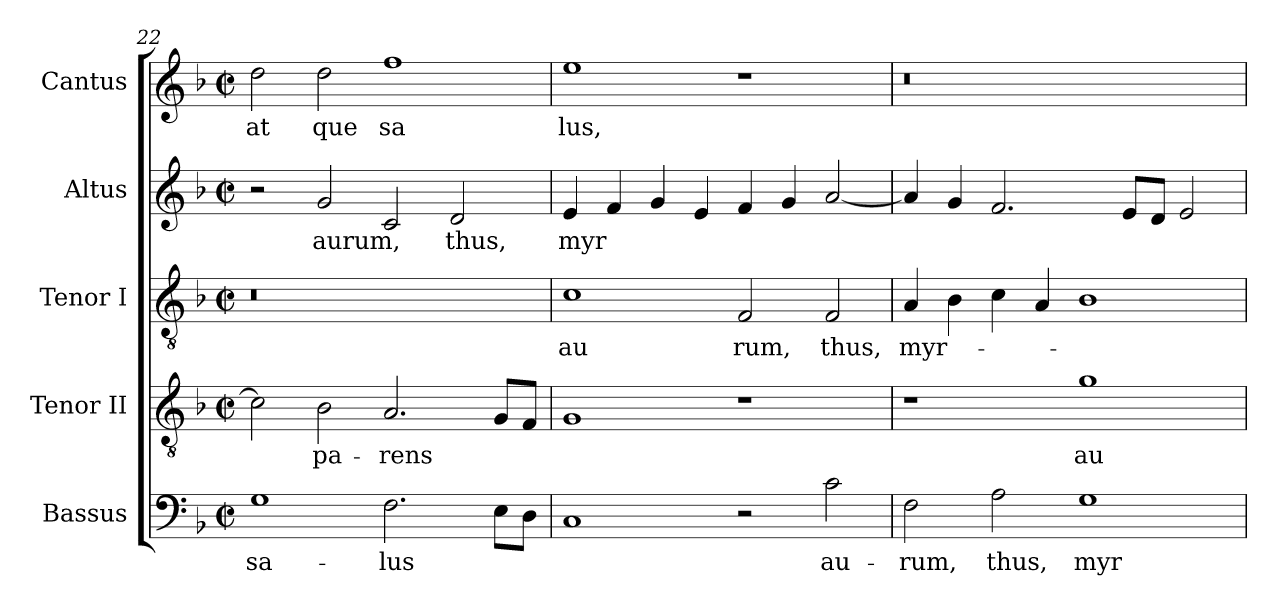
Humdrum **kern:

**kern	**text	**kern	**text	**kern	**text	**kern	**text	**kern	**text
*part5	*part5	*part4	*part4	*part3	*part3	*part2	*part2	*part1	*part1
*staff5	*staff5	*staff4	*staff4	*staff3	*staff3	*staff2	*staff2	*staff1	*staff1
*I"Bassus	*	*I"Tenor II	*	*I"Tenor I	*	*I"Altus	*	*I"Cantus	*
*clefF4	*	*clefGv2	*	*clefGv2	*	*clefG2	*	*clefG2	*
*k[b-]	*	*k[b-]	*	*k[b-]	*	*k[b-]	*	*k[b-]	*
*F:	*	*F:	*	*F:	*	*F:	*	*F:	*
*M2/2	*	*M2/2	*	*M2/2	*	*M2/2	*	*M2/2	*
*met(c|)	*	*met(c|)	*	*met(c|)	*	*met(c|)	*	*met(c|)	*
=22	=22	=22	=22	=22	=22	=22	=22	=22	=22
!	!LO:LY:b:cj	!	!	!	!	!	!	!	!LO:LY:b:cj
1G	sa-	2c\]	.	0r	.	2r	.	2dd\	at
!	!	!	!LO:LY:b:cj	!	!	!	!LO:LY:b	!	!LO:LY:b:cj
.	.	2B-\	-pa-	.	.	2g/	aurum,	2dd\	que
!	!LO:LY:b	!	!LO:LY:b	!	!	!	!	!	!LO:LY:b:cj
2.F\	-lus	2.A/	-rens	.	.	2c/	.	1ff	sa
!	!	!	!	!	!	!	!LO:LY:b:cj	!	!
.	.	.	.	.	.	2d/	thus,	.	.
8E\L	.	8G/L	.	.	.	.	.	.	.
8D\J	.	8F/J	.	.	.	.	.	.	.
=23	=23	=23	=23	=23	=23	=23	=23	=23	=23
!	!	!	!	!	!LO:LY:b:cj	!	!LO:LY:b	!	!LO:LY:b:cj
1C	.	1G	.	1c	au	4e/	myr	1ee	lus,
.	.	.	.	.	.	4f/	.	.	.
.	.	.	.	.	.	4g/	.	.	.
.	.	.	.	.	.	4e/	.	.	.
!	!	!	!	!	!LO:LY:b:cj	!	!	!	!
2r	.	1r	.	2F/	rum,	4f/	.	1r	.
.	.	.	.	.	.	4g/	.	.	.
!	!LO:LY:b:cj	!	!	!	!LO:LY:b:cj	!	!	!	!
2c\	au-	.	.	2F/	thus,	[>2a/	.	.	.
!!LO:LB:g=z
=24	=24	=24	=24	=24	=24	=24	=24	=24	=24
!	!LO:LY:b:cj	!	!	!	!LO:LY:b	!	!	!	!
2F\	-rum,	1r	.	4A/	myr-	4a/]	.	0r	.
.	.	.	.	4B-\	.	4g/	.	.	.
!	!LO:LY:b:cj	!	!	!	!	!	!	!	!
2A\	thus,	.	.	4c\	.	2.f/	.	.	.
.	.	.	.	4A/	.	.	.	.	.
!	!LO:LY:b:cj	!	!LO:LY:b:cj	!	!	!	!	!	!
1G	myr	1g	au-	1B-	.	.	.	.	.
.	.	.	.	.	.	8e/L	.	.	.
.	.	.	.	.	.	8d/J	.	.	.
.	.	.	.	.	.	2e/	.	.	.
=	=	=	=	=	=	=	=	=	=
*-	*-	*-	*-	*-	*-	*-	*-	*-	*-
